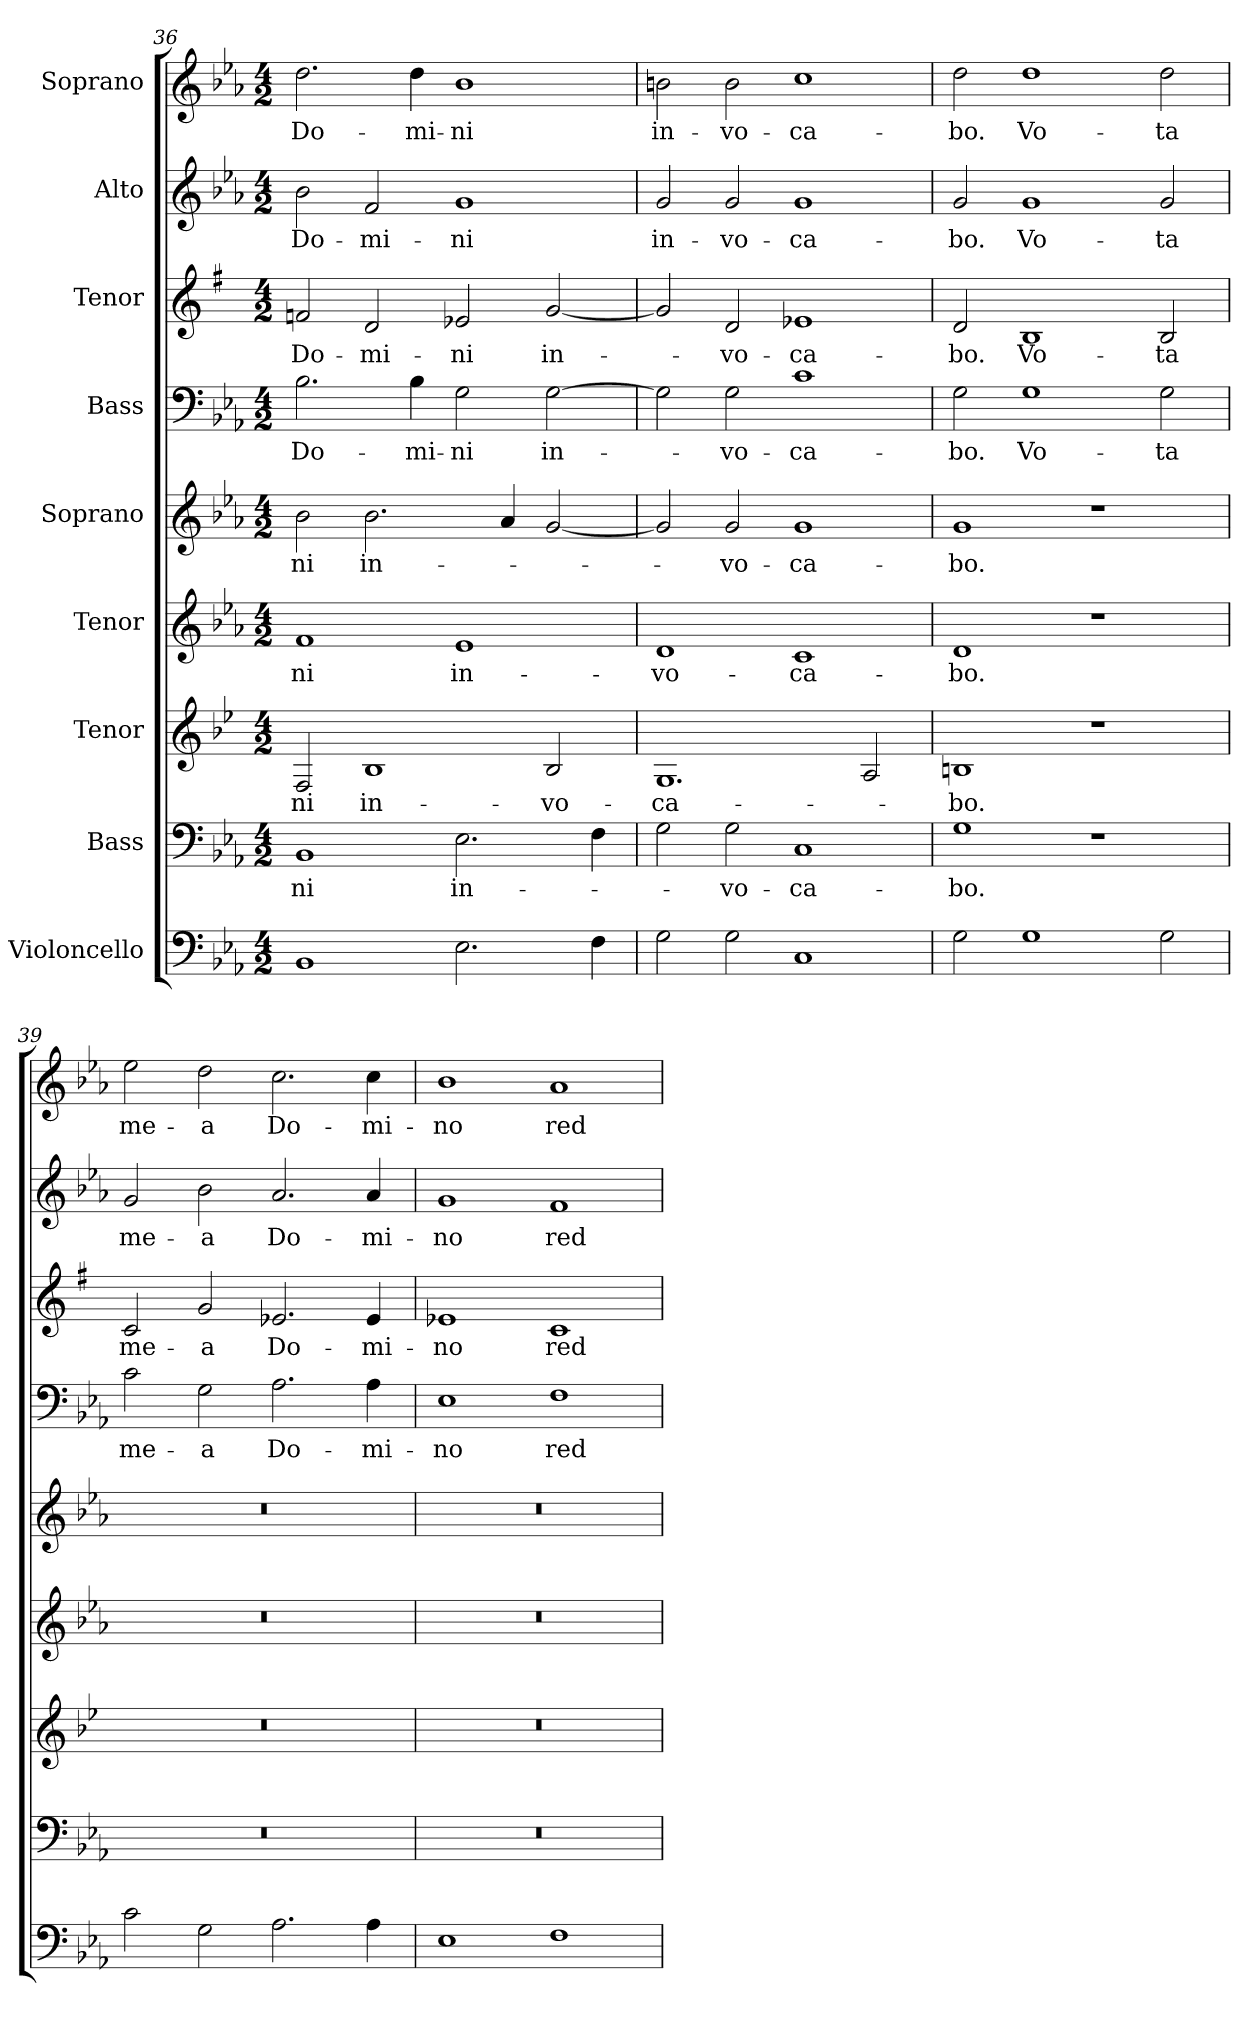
**kern	**kern	**text	**kern	**text	**kern	**text	**kern	**text	**kern	**text	**kern	**text	**kern	**text	**kern	**text
*part9	*part8	*part8	*part7	*part7	*part6	*part6	*part5	*part5	*part4	*part4	*part3	*part3	*part2	*part2	*part1	*part1
*staff9	*staff8	*staff8	*staff7	*staff7	*staff6	*staff6	*staff5	*staff5	*staff4	*staff4	*staff3	*staff3	*staff2	*staff2	*staff1	*staff1
*I"Violoncello	*I"Bass	*	*I"Tenor	*	*I"Tenor	*	*I"Soprano	*	*I"Bass	*	*I"Tenor	*	*I"Alto	*	*I"Soprano	*
*clefF4	*clefF4	*	*clefG2	*	*clefG2	*	*clefG2	*	*clefF4	*	*clefG2	*	*clefG2	*	*clefG2	*
*k[b-e-a-]	*k[b-e-a-]	*	*k[b-e-]	*	*k[b-e-a-]	*	*k[b-e-a-]	*	*k[b-e-a-]	*	*k[f#]	*	*k[b-e-a-]	*	*k[b-e-a-]	*
*M4/2	*M4/2	*	*M4/2	*	*M4/2	*	*M4/2	*	*M4/2	*	*M4/2	*	*M4/2	*	*M4/2	*
=36	=36	=36	=36	=36	=36	=36	=36	=36	=36	=36	=36	=36	=36	=36	=36	=36
1BB-	1BB-	-ni	2F/	-ni	1f	-ni	2b-\	-ni	2.B-\	Do-	2fn/	Do-	2b-\	Do-	2.dd\	Do-
.	.	.	1B-	in-	.	.	2.b-\	in-	.	.	2d/	-mi-	2f/	-mi-	.	.
.	.	.	.	.	.	.	.	.	4B-\	-mi-	.	.	.	.	4dd\	-mi-
2.E-\	2.E-\	in-	.	.	1e-	in-	.	.	2G\	-ni	2e-X/	-ni	1g	-ni	1b-	-ni
.	.	.	.	.	.	.	4a-/	.	.	.	.	.	.	.	.	.
.	.	.	2B-/	-vo-	.	.	[2g/	.	[2G\	in-	[2g/	in-	.	.	.	.
4F\	4F\	.	.	.	.	.	.	.	.	.	.	.	.	.	.	.
!!LO:PB:g=z
=37	=37	=37	=37	=37	=37	=37	=37	=37	=37	=37	=37	=37	=37	=37	=37	=37
2G\	2G\	.	1.G	-ca-	1d	-vo-	2g/]	.	2G\]	.	2g/]	.	2g/	in-	2bn\	in-
2G\	2G\	vo-	.	.	.	.	2g/	vo-	2G\	-vo-	2d/	-vo-	2g/	-vo-	2b\	-vo-
1C	1C	-ca-	.	.	1c	-ca-	1g	-ca-	1c	-ca-	1e-X	-ca-	1g	-ca-	1cc	-ca-
.	.	.	2A/	.	.	.	.	.	.	.	.	.	.	.	.	.
=38	=38	=38	=38	=38	=38	=38	=38	=38	=38	=38	=38	=38	=38	=38	=38	=38
2G\	1G	-bo.	1Bn	-bo.	1d	-bo.	1g	-bo.	2G\	-bo.	2d/	-bo.	2g/	-bo.	2dd\	-bo.
1G	.	.	.	.	.	.	.	.	1G	Vo-	1B	Vo-	1g	Vo-	1dd	Vo-
.	1r	.	1r	.	1r	.	1r	.	.	.	.	.	.	.	.	.
2G\	.	.	.	.	.	.	.	.	2G\	-ta	2B/	-ta	2g/	-ta	2dd\	-ta
=39	=39	=39	=39	=39	=39	=39	=39	=39	=39	=39	=39	=39	=39	=39	=39	=39
2c\	0r	.	0r	.	0r	.	0r	.	2c\	me-	2c/	me-	2g/	me-	2ee-\	me-
2G\	.	.	.	.	.	.	.	.	2G\	-a	2g/	-a	2b-\	-a	2dd\	-a
2.A-\	.	.	.	.	.	.	.	.	2.A-\	Do-	2.e-X/	Do-	2.a-/	Do-	2.cc\	Do-
4A-\	.	.	.	.	.	.	.	.	4A-\	-mi-	4e-/	-mi-	4a-/	-mi-	4cc\	-mi-
=40	=40	=40	=40	=40	=40	=40	=40	=40	=40	=40	=40	=40	=40	=40	=40	=40
1E-	0r	.	0r	.	0r	.	0r	.	1E-	-no	1e-X	-no	1g	-no	1b-	-no
1F	.	.	.	.	.	.	.	.	1F	red-	1c	red-	1f	red-	1a-	red-
=	=	=	=	=	=	=	=	=	=	=	=	=	=	=	=	=
*-	*-	*-	*-	*-	*-	*-	*-	*-	*-	*-	*-	*-	*-	*-	*-	*-
